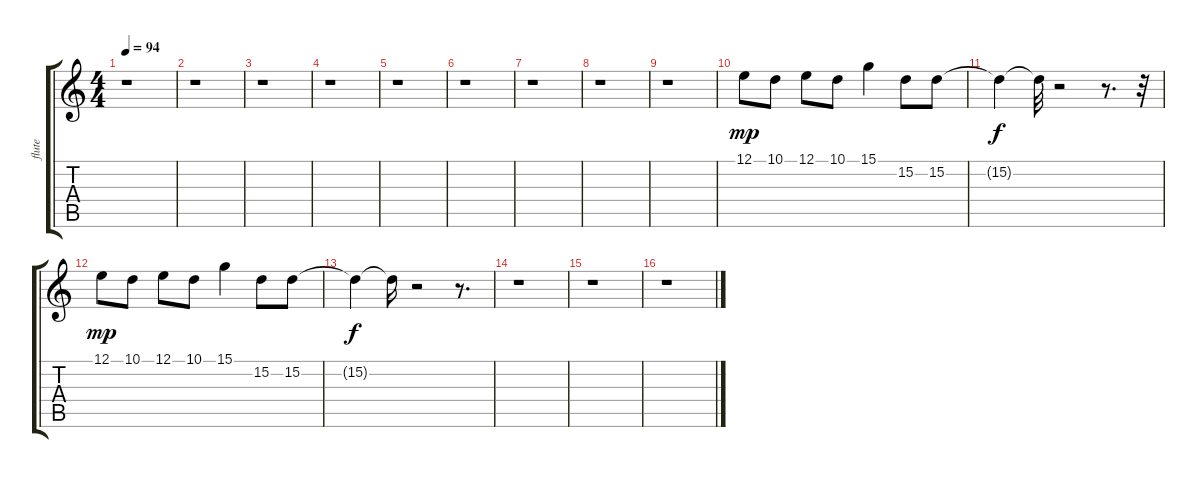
\track ("flute" "flute") {instrument flute}
\staff {score tabs}
\tuning (E4 B3 G3 D3 A2 E2) {hide}
\ts (4 4)
\tempo 94
\clef g2
\ks c
r.1{dy mp} |
r.1 |
r.1 |
r.1 |
r.1 |
r.1 |
r.1 |
r.1 |
r.1 |
12.1.8 10.1.8 12.1.8 10.1.8 15.1.4 15.2.8 15.2.8 |
15.2{t}.4{dy f} 15.2{t}.32 r.2 r.8{d} r.32 |
12.1.8{dy mp} 10.1.8 12.1.8 10.1.8 15.1.4 15.2.8 15.2.8 |
15.2{t}.4{dy f} 15.2{t}.16 r.2 r.8{d} |
r.1 |
r.1 |
r.1
